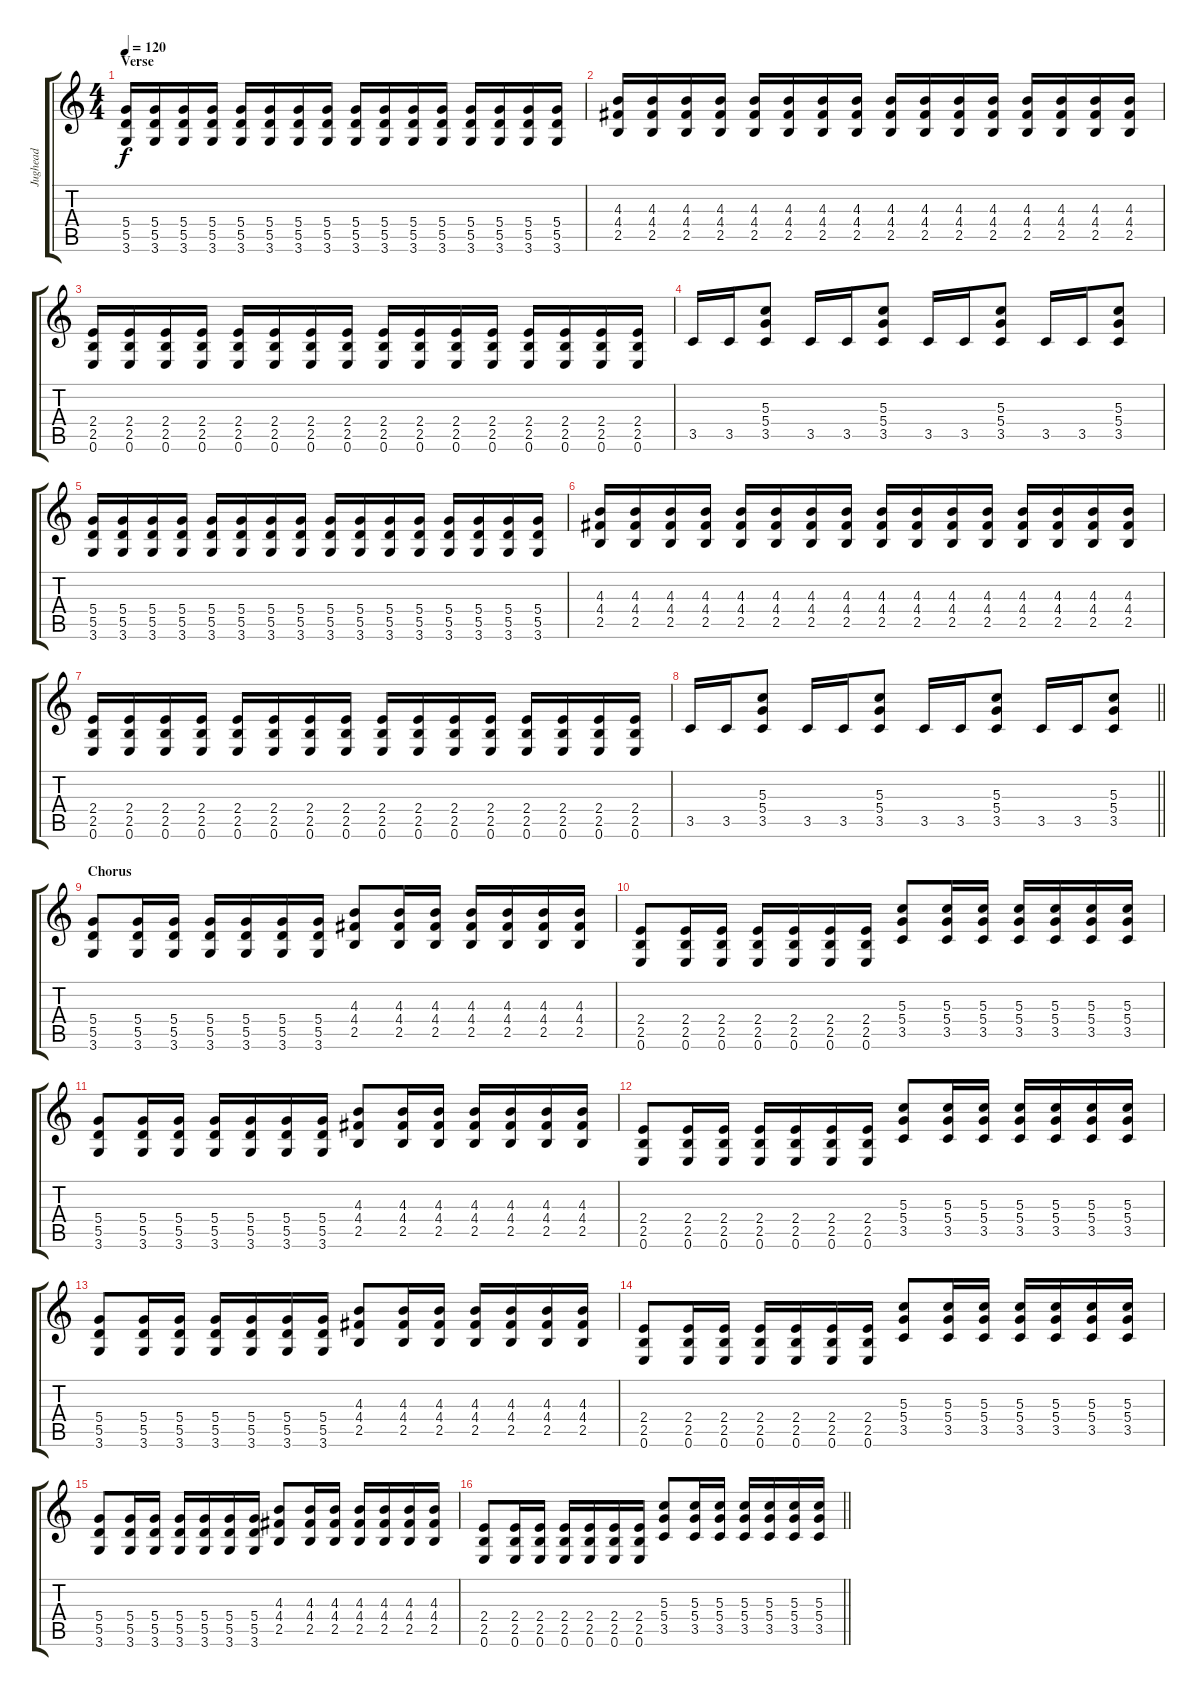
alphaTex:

\track ("Jughead" "Jughead") {instrument distortionguitar}
\staff {score tabs}
\tuning (E4 B3 G3 D3 A2 E2) {hide}
\ts (4 4)
\section ("" "Verse")
\tempo 120
\clef g2
\ks c
(5.4 5.5 3.6).16{dy f} (5.4 5.5 3.6).16 (5.4 5.5 3.6).16 (5.4 5.5 3.6).16 (5.4 5.5 3.6).16 (5.4 5.5 3.6).16 (5.4 5.5 3.6).16 (5.4 5.5 3.6).16 (5.4 5.5 3.6).16 (5.4 5.5 3.6).16 (5.4 5.5 3.6).16 (5.4 5.5 3.6).16 (5.4 5.5 3.6).16 (5.4 5.5 3.6).16 (5.4 5.5 3.6).16 (5.4 5.5 3.6).16 |
(4.3 4.4 2.5).16 (4.3 4.4 2.5).16 (4.3 4.4 2.5).16 (4.3 4.4 2.5).16 (4.3 4.4 2.5).16 (4.3 4.4 2.5).16 (4.3 4.4 2.5).16 (4.3 4.4 2.5).16 (4.3 4.4 2.5).16 (4.3 4.4 2.5).16 (4.3 4.4 2.5).16 (4.3 4.4 2.5).16 (4.3 4.4 2.5).16 (4.3 4.4 2.5).16 (4.3 4.4 2.5).16 (4.3 4.4 2.5).16 |
(2.4 2.5 0.6).16 (2.4 2.5 0.6).16 (2.4 2.5 0.6).16 (2.4 2.5 0.6).16 (2.4 2.5 0.6).16 (2.4 2.5 0.6).16 (2.4 2.5 0.6).16 (2.4 2.5 0.6).16 (2.4 2.5 0.6).16 (2.4 2.5 0.6).16 (2.4 2.5 0.6).16 (2.4 2.5 0.6).16 (2.4 2.5 0.6).16 (2.4 2.5 0.6).16 (2.4 2.5 0.6).16 (2.4 2.5 0.6).16 |
3.5.16 3.5.16 (5.3 5.4 3.5).8 3.5.16 3.5.16 (5.3 5.4 3.5).8 3.5.16 3.5.16 (5.3 5.4 3.5).8 3.5.16 3.5.16 (5.3 5.4 3.5).8 |
(5.4 5.5 3.6).16 (5.4 5.5 3.6).16 (5.4 5.5 3.6).16 (5.4 5.5 3.6).16 (5.4 5.5 3.6).16 (5.4 5.5 3.6).16 (5.4 5.5 3.6).16 (5.4 5.5 3.6).16 (5.4 5.5 3.6).16 (5.4 5.5 3.6).16 (5.4 5.5 3.6).16 (5.4 5.5 3.6).16 (5.4 5.5 3.6).16 (5.4 5.5 3.6).16 (5.4 5.5 3.6).16 (5.4 5.5 3.6).16 |
(4.3 4.4 2.5).16 (4.3 4.4 2.5).16 (4.3 4.4 2.5).16 (4.3 4.4 2.5).16 (4.3 4.4 2.5).16 (4.3 4.4 2.5).16 (4.3 4.4 2.5).16 (4.3 4.4 2.5).16 (4.3 4.4 2.5).16 (4.3 4.4 2.5).16 (4.3 4.4 2.5).16 (4.3 4.4 2.5).16 (4.3 4.4 2.5).16 (4.3 4.4 2.5).16 (4.3 4.4 2.5).16 (4.3 4.4 2.5).16 |
(2.4 2.5 0.6).16 (2.4 2.5 0.6).16 (2.4 2.5 0.6).16 (2.4 2.5 0.6).16 (2.4 2.5 0.6).16 (2.4 2.5 0.6).16 (2.4 2.5 0.6).16 (2.4 2.5 0.6).16 (2.4 2.5 0.6).16 (2.4 2.5 0.6).16 (2.4 2.5 0.6).16 (2.4 2.5 0.6).16 (2.4 2.5 0.6).16 (2.4 2.5 0.6).16 (2.4 2.5 0.6).16 (2.4 2.5 0.6).16 |
\barLineRight lightlight
3.5.16 3.5.16 (5.3 5.4 3.5).8 3.5.16 3.5.16 (5.3 5.4 3.5).8 3.5.16 3.5.16 (5.3 5.4 3.5).8 3.5.16 3.5.16 (5.3 5.4 3.5).8 |
\section ("" "Chorus")
(5.4 5.5 3.6).8 (5.4 5.5 3.6).16 (5.4 5.5 3.6).16 (5.4 5.5 3.6).16 (5.4 5.5 3.6).16 (5.4 5.5 3.6).16 (5.4 5.5 3.6).16 (4.3 4.4 2.5).8 (4.3 4.4 2.5).16 (4.3 4.4 2.5).16 (4.3 4.4 2.5).16 (4.3 4.4 2.5).16 (4.3 4.4 2.5).16 (4.3 4.4 2.5).16 |
(2.4 2.5 0.6).8 (2.4 2.5 0.6).16 (2.4 2.5 0.6).16 (2.4 2.5 0.6).16 (2.4 2.5 0.6).16 (2.4 2.5 0.6).16 (2.4 2.5 0.6).16 (5.3 5.4 3.5).8 (5.3 5.4 3.5).16 (5.3 5.4 3.5).16 (5.3 5.4 3.5).16 (5.3 5.4 3.5).16 (5.3 5.4 3.5).16 (5.3 5.4 3.5).16 |
(5.4 5.5 3.6).8 (5.4 5.5 3.6).16 (5.4 5.5 3.6).16 (5.4 5.5 3.6).16 (5.4 5.5 3.6).16 (5.4 5.5 3.6).16 (5.4 5.5 3.6).16 (4.3 4.4 2.5).8 (4.3 4.4 2.5).16 (4.3 4.4 2.5).16 (4.3 4.4 2.5).16 (4.3 4.4 2.5).16 (4.3 4.4 2.5).16 (4.3 4.4 2.5).16 |
(2.4 2.5 0.6).8 (2.4 2.5 0.6).16 (2.4 2.5 0.6).16 (2.4 2.5 0.6).16 (2.4 2.5 0.6).16 (2.4 2.5 0.6).16 (2.4 2.5 0.6).16 (5.3 5.4 3.5).8 (5.3 5.4 3.5).16 (5.3 5.4 3.5).16 (5.3 5.4 3.5).16 (5.3 5.4 3.5).16 (5.3 5.4 3.5).16 (5.3 5.4 3.5).16 |
(5.4 5.5 3.6).8 (5.4 5.5 3.6).16 (5.4 5.5 3.6).16 (5.4 5.5 3.6).16 (5.4 5.5 3.6).16 (5.4 5.5 3.6).16 (5.4 5.5 3.6).16 (4.3 4.4 2.5).8 (4.3 4.4 2.5).16 (4.3 4.4 2.5).16 (4.3 4.4 2.5).16 (4.3 4.4 2.5).16 (4.3 4.4 2.5).16 (4.3 4.4 2.5).16 |
(2.4 2.5 0.6).8 (2.4 2.5 0.6).16 (2.4 2.5 0.6).16 (2.4 2.5 0.6).16 (2.4 2.5 0.6).16 (2.4 2.5 0.6).16 (2.4 2.5 0.6).16 (5.3 5.4 3.5).8 (5.3 5.4 3.5).16 (5.3 5.4 3.5).16 (5.3 5.4 3.5).16 (5.3 5.4 3.5).16 (5.3 5.4 3.5).16 (5.3 5.4 3.5).16 |
(5.4 5.5 3.6).8 (5.4 5.5 3.6).16 (5.4 5.5 3.6).16 (5.4 5.5 3.6).16 (5.4 5.5 3.6).16 (5.4 5.5 3.6).16 (5.4 5.5 3.6).16 (4.3 4.4 2.5).8 (4.3 4.4 2.5).16 (4.3 4.4 2.5).16 (4.3 4.4 2.5).16 (4.3 4.4 2.5).16 (4.3 4.4 2.5).16 (4.3 4.4 2.5).16 |
\barLineRight lightlight
(2.4 2.5 0.6).8 (2.4 2.5 0.6).16 (2.4 2.5 0.6).16 (2.4 2.5 0.6).16 (2.4 2.5 0.6).16 (2.4 2.5 0.6).16 (2.4 2.5 0.6).16 (5.3 5.4 3.5).8 (5.3 5.4 3.5).16 (5.3 5.4 3.5).16 (5.3 5.4 3.5).16 (5.3 5.4 3.5).16 (5.3 5.4 3.5).16 (5.3 5.4 3.5).16
